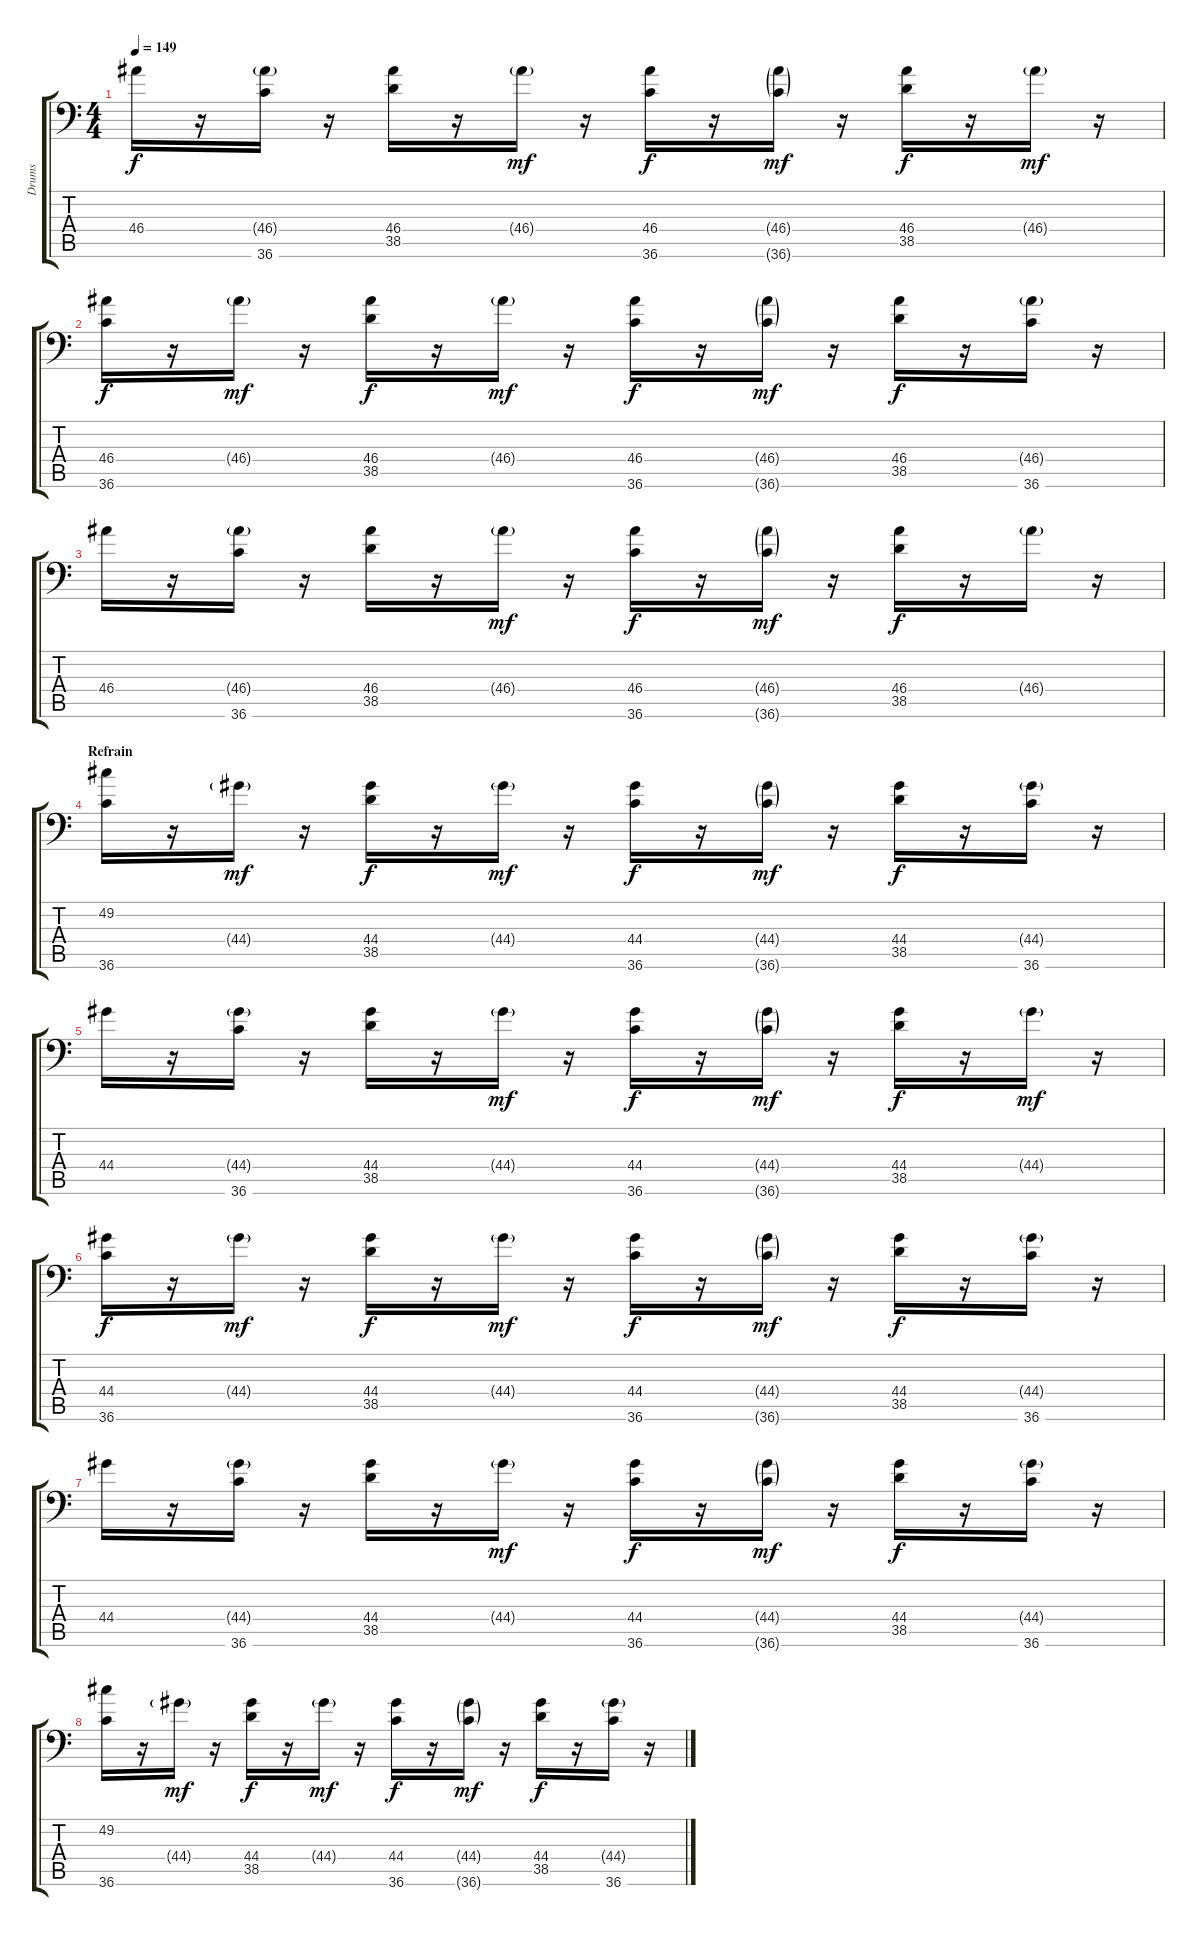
\track ("Drums" "Drums") {instrument acousticgrandpiano}
\staff {score tabs}
\tuning (C-1 C-1 C-1 C-1 C-1 C-1) {hide}
\ts (4 4)
\tempo 149
\clef f4
\ks c
46.4.16{dy f} r.16 (46.4{g} 36.6).16 r.16 (46.4 38.5).16 r.16 46.4{g}.16{dy mf} r.16 (46.4 36.6).16{dy f} r.16 (46.4{g} 36.6{g}).16{dy mf} r.16 (46.4 38.5).16{dy f} r.16 46.4{g}.16{dy mf} r.16 |
(46.4 36.6).16{dy f} r.16 46.4{g}.16{dy mf} r.16 (46.4 38.5).16{dy f} r.16 46.4{g}.16{dy mf} r.16 (46.4 36.6).16{dy f} r.16 (46.4{g} 36.6{g}).16{dy mf} r.16 (46.4 38.5).16{dy f} r.16 (46.4{g} 36.6).16 r.16 |
46.4.16 r.16 (46.4{g} 36.6).16 r.16 (46.4 38.5).16 r.16 46.4{g}.16{dy mf} r.16 (46.4 36.6).16{dy f} r.16 (46.4{g} 36.6{g}).16{dy mf} r.16 (46.4 38.5).16{dy f} r.16 46.4{g}.16 r.16 |
\section ("" "Refrain")
(49.2 36.6).16 r.16 44.4{g}.16{dy mf} r.16 (44.4 38.5).16{dy f} r.16 44.4{g}.16{dy mf} r.16 (44.4 36.6).16{dy f} r.16 (44.4{g} 36.6{g}).16{dy mf} r.16 (44.4 38.5).16{dy f} r.16 (44.4{g} 36.6).16 r.16 |
44.4.16 r.16 (44.4{g} 36.6).16 r.16 (44.4 38.5).16 r.16 44.4{g}.16{dy mf} r.16 (44.4 36.6).16{dy f} r.16 (44.4{g} 36.6{g}).16{dy mf} r.16 (44.4 38.5).16{dy f} r.16 44.4{g}.16{dy mf} r.16 |
(44.4 36.6).16{dy f} r.16 44.4{g}.16{dy mf} r.16 (44.4 38.5).16{dy f} r.16 44.4{g}.16{dy mf} r.16 (44.4 36.6).16{dy f} r.16 (44.4{g} 36.6{g}).16{dy mf} r.16 (44.4 38.5).16{dy f} r.16 (44.4{g} 36.6).16 r.16 |
44.4.16 r.16 (44.4{g} 36.6).16 r.16 (44.4 38.5).16 r.16 44.4{g}.16{dy mf} r.16 (44.4 36.6).16{dy f} r.16 (44.4{g} 36.6{g}).16{dy mf} r.16 (44.4 38.5).16{dy f} r.16 (44.4{g} 36.6).16 r.16 |
(49.2 36.6).16 r.16 44.4{g}.16{dy mf} r.16 (44.4 38.5).16{dy f} r.16 44.4{g}.16{dy mf} r.16 (44.4 36.6).16{dy f} r.16 (44.4{g} 36.6{g}).16{dy mf} r.16 (44.4 38.5).16{dy f} r.16 (44.4{g} 36.6).16 r.16
